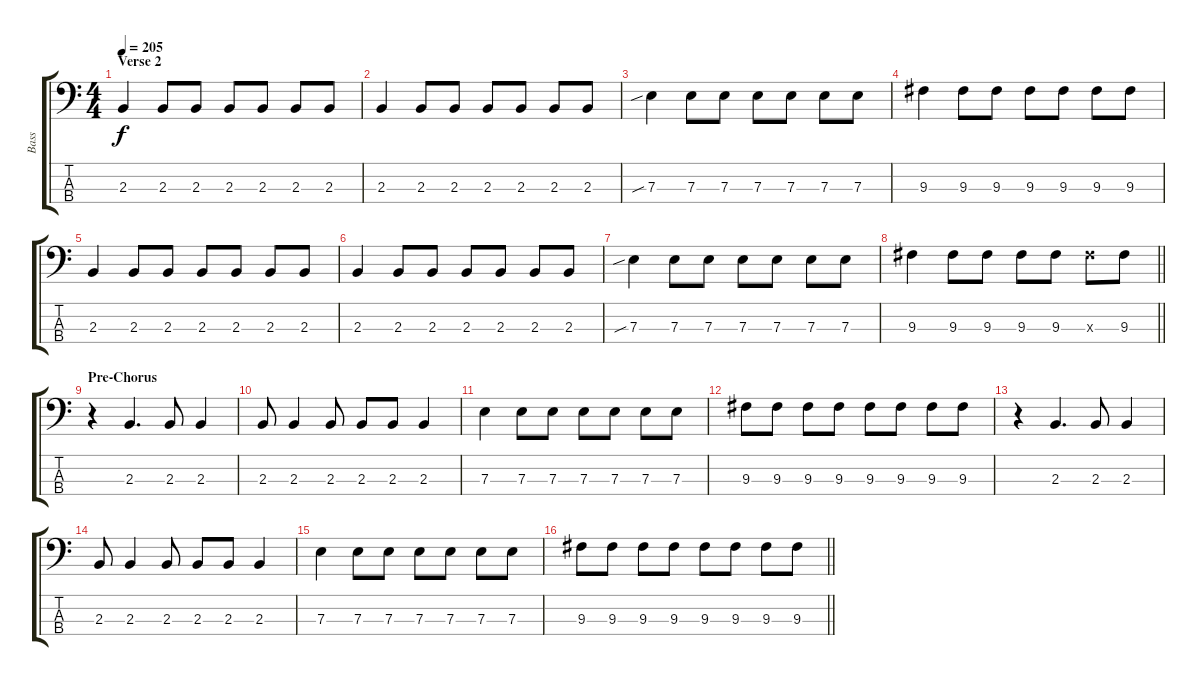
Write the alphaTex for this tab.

\track ("Bass" "Bass") {instrument electricbasspick}
\staff {score tabs}
\tuning (G2 D2 A1 E1) {hide}
\ts (4 4)
\section ("" "Verse 2")
\tempo 205
\clef f4
\ks c
2.3.4{dy f} 2.3.8 2.3.8 2.3.8 2.3.8 2.3.8 2.3.8 |
2.3.4 2.3.8 2.3.8 2.3.8 2.3.8 2.3.8 2.3.8 |
7.3{sib}.4 7.3.8 7.3.8 7.3.8 7.3.8 7.3.8 7.3.8 |
9.3.4 9.3.8 9.3.8 9.3.8 9.3.8 9.3.8 9.3.8 |
2.3.4 2.3.8 2.3.8 2.3.8 2.3.8 2.3.8 2.3.8 |
2.3.4 2.3.8 2.3.8 2.3.8 2.3.8 2.3.8 2.3.8 |
7.3{sib}.4 7.3.8 7.3.8 7.3.8 7.3.8 7.3.8 7.3.8 |
\barLineRight lightlight
9.3.4 9.3.8 9.3.8 9.3.8 9.3.8 9.3{x}.8 9.3.8 |
\section ("" "Pre-Chorus")
r.4 2.3.4{d} 2.3.8 2.3.4 |
2.3.8 2.3.4 2.3.8 2.3.8 2.3.8 2.3.4 |
7.3.4 7.3.8 7.3.8 7.3.8 7.3.8 7.3.8 7.3.8 |
9.3.8 9.3.8 9.3.8 9.3.8 9.3.8 9.3.8 9.3.8 9.3.8 |
r.4 2.3.4{d} 2.3.8 2.3.4 |
2.3.8 2.3.4 2.3.8 2.3.8 2.3.8 2.3.4 |
7.3.4 7.3.8 7.3.8 7.3.8 7.3.8 7.3.8 7.3.8 |
\barLineRight lightlight
9.3.8 9.3.8 9.3.8 9.3.8 9.3.8 9.3.8 9.3.8 9.3.8
